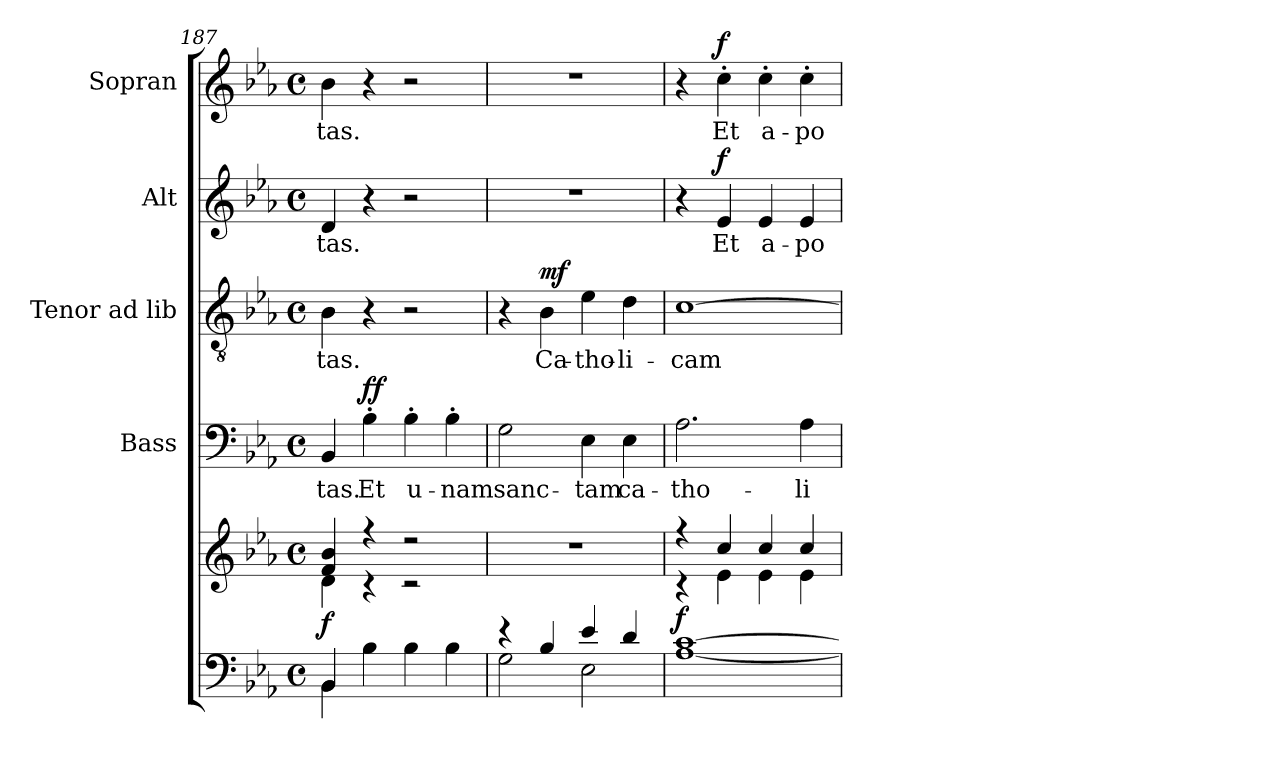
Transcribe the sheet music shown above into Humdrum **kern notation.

**kern	**kern	**dynam	**kern	**text	**dynam	**kern	**text	**dynam	**kern	**text	**dynam	**kern	**text	**dynam
*part5	*part5	*part5	*part4	*part4	*part4	*part3	*part3	*part3	*part2	*part2	*part2	*part1	*part1	*part1
*staff6	*staff5	*staff5/6	*staff4	*staff4	*staff4	*staff3	*staff3	*staff3	*staff2	*staff2	*staff2	*staff1	*staff1	*staff1
*	*	*	*I"Bass	*	*	*I"Tenor ad lib	*	*	*I"Alt	*	*	*I"Sopran	*	*
*	*	*	*I'B	*	*	*I'T	*	*	*I'A	*	*	*I'S	*	*
*clefF4	*clefG2	*	*clefF4	*	*	*clefGv2	*	*	*clefG2	*	*	*clefG2	*	*
*k[b-e-a-]	*k[b-e-a-]	*	*k[b-e-a-]	*	*	*k[b-e-a-]	*	*	*k[b-e-a-]	*	*	*k[b-e-a-]	*	*
*E-:	*E-:	*	*E-:	*	*	*E-:	*	*	*E-:	*	*	*E-:	*	*
*M4/4	*M4/4	*	*M4/4	*	*	*M4/4	*	*	*M4/4	*	*	*M4/4	*	*
*met(c)	*met(c)	*	*met(c)	*	*	*met(c)	*	*	*met(c)	*	*	*met(c)	*	*
=187	=187	=187	=187	=187	=187	=187	=187	=187	=187	=187	=187	=187	=187	=187
*^	*^	*	*	*	*	*	*	*	*	*	*	*	*	*
!	!	!	!	!LO:DY:b	!	!LO:LY:b	!	!	!LO:LY:b	!	!	!LO:LY:b	!	!	!LO:LY:b	!
4BB-/	4BB-\	4f/ 4b-/	4d\	f	4BB-/	-tas.	.	4B-\	-tas.	.	4d/	-tas.	.	4b-\	-tas.	.
!	!	!	!	!	!	!LO:LY:b	!LO:DY:a	!	!	!	!	!	!	!	!	!
4ryy	4B-\	4r	4r	.	4B-'>\	Et	ff	4r	.	.	4r	.	.	4r	.	.
!	!	!	!	!	!	!LO:LY:b	!	!	!	!	!	!	!	!	!	!
2ryy	4B-\	2r	2r	.	4B-'>\	u-	.	2r	.	.	2r	.	.	2r	.	.
!	!	!	!	!	!	!LO:LY:b	!	!	!	!	!	!	!	!	!	!
.	4B-\	.	.	.	4B-'>\	-nam	.	.	.	.	.	.	.	.	.	.
*	*	*v	*v	*	*	*	*	*	*	*	*	*	*	*	*	*
=188	=188	=188	=188	=188	=188	=188	=188	=188	=188	=188	=188	=188	=188	=188	=188
!	!	!	!	!	!LO:LY:b	!	!	!	!	!	!	!	!	!	!
4re	2G\	1r	.	2G\	sanc-	.	4r	.	.	1r	.	.	1r	.	.
!	!	!	!	!	!	!	!	!LO:LY:b	!LO:DY:a	!	!	!	!	!	!
4B-/	.	.	.	.	.	.	4B-\	Ca-	mf	.	.	.	.	.	.
!	!	!	!	!	!LO:LY:b	!	!	!LO:LY:b	!	!	!	!	!	!	!
4e-/	2E-\	.	.	4E-\	-tam	.	4e-\	-tho-	.	.	.	.	.	.	.
!	!	!	!	!	!LO:LY:b	!	!	!LO:LY:b	!	!	!	!	!	!	!
4d/	.	.	.	4E-\	ca-	.	4d\	-li-	.	.	.	.	.	.	.
=189	=189	=189	=189	=189	=189	=189	=189	=189	=189	=189	=189	=189	=189	=189	=189
*	*	*^	*	*	*	*	*	*	*	*	*	*	*	*	*
!	!	!	!	!LO:DY:b	!	!LO:LY:b	!	!	!LO:LY:b	!	!	!	!	!	!	!
[>1c	[<1A-	4r	4r	f	2.A-\	-tho-	.	[1c	-cam	.	4r	.	.	4r	.	.
!	!	!	!	!	!	!	!	!	!	!	!	!LO:LY:b	!LO:DY:a	!	!LO:LY:b	!LO:DY:a
.	.	4cc/	4e-\	.	.	.	.	.	.	.	4e-/	Et	f	4cc'>\	Et	f
!	!	!	!	!	!	!	!	!	!	!	!	!LO:LY:b	!	!	!LO:LY:b	!
.	.	4cc/	4e-\	.	.	.	.	.	.	.	4e-/	a-	.	4cc'>\	a-	.
!	!	!	!	!	!	!LO:LY:b	!	!	!	!	!	!LO:LY:b	!	!	!LO:LY:b	!
.	.	4cc/	4e-\	.	4A-\	-li-	.	.	.	.	4e-/	-po-	.	4cc'>\	-po-	.
*v	*v	*	*	*	*	*	*	*	*	*	*	*	*	*	*	*
*	*v	*v	*	*	*	*	*	*	*	*	*	*	*	*	*
=	=	=	=	=	=	=	=	=	=	=	=	=	=	=
*-	*-	*-	*-	*-	*-	*-	*-	*-	*-	*-	*-	*-	*-	*-
